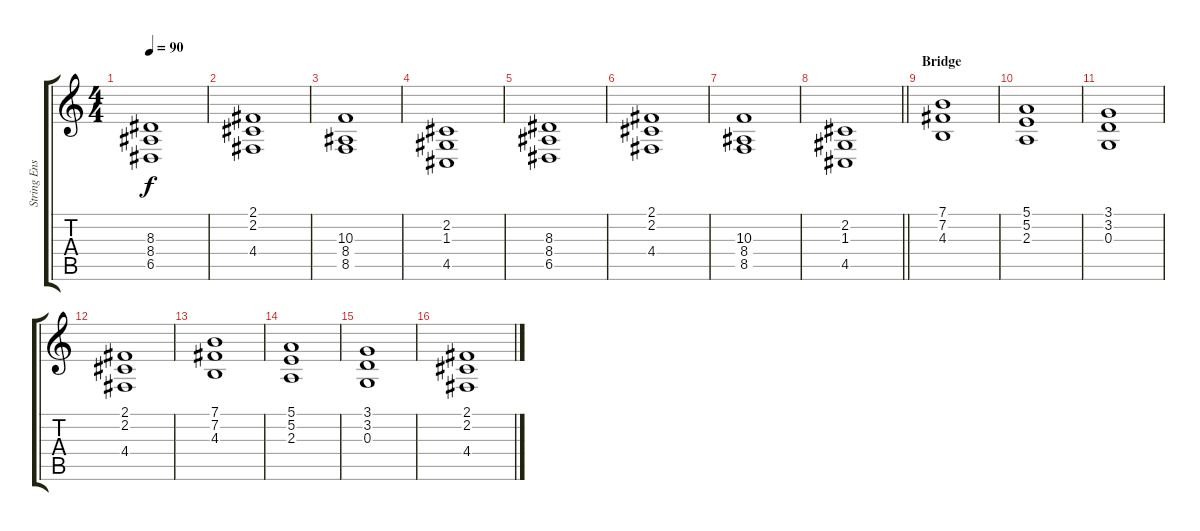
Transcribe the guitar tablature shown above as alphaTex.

\track ("String Ensemble" "String Ens") {instrument stringensemble1}
\staff {score tabs}
\tuning (E4 B3 G3 D3 A2 E2) {hide}
\ts (4 4)
\tempo 90
\clef g2
\ks c
(8.3 8.4 6.5).1{dy f} |
(2.1 2.2 4.4).1 |
(10.3 8.4 8.5).1 |
(2.2 1.3 4.5).1 |
(8.3 8.4 6.5).1 |
(2.1 2.2 4.4).1 |
(10.3 8.4 8.5).1 |
\barLineRight lightlight
(2.2 1.3 4.5).1 |
\section ("" "Bridge ")
(7.1 7.2 4.3).1 |
(5.1 5.2 2.3).1 |
(3.1 3.2 0.3).1 |
(2.1 2.2 4.4).1 |
(7.1 7.2 4.3).1 |
(5.1 5.2 2.3).1 |
(3.1 3.2 0.3).1 |
(2.1 2.2 4.4).1
